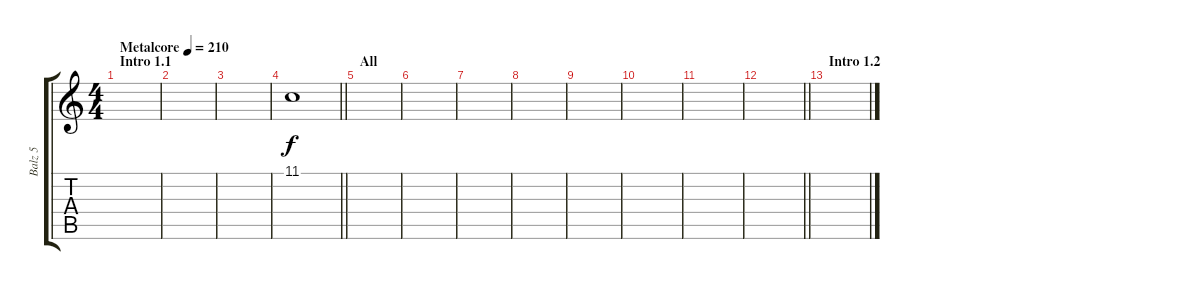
\track ("Balz 5" "Balz 5") {instrument reversecymbal}
\staff {score tabs}
\tuning (Db4 Ab3 E3 B2 Gb2 B1) {hide}
\ts (4 4)
\section ("" "Intro 1.1")
\tempo (210 "Metalcore")
\clef g2
\ks c
|
|
|
\barLineRight lightlight
11.1.1 |
\section ("" "All")
|
|
|
|
|
|
|
\barLineRight lightlight
|
\section ("" "Intro 1.2")
